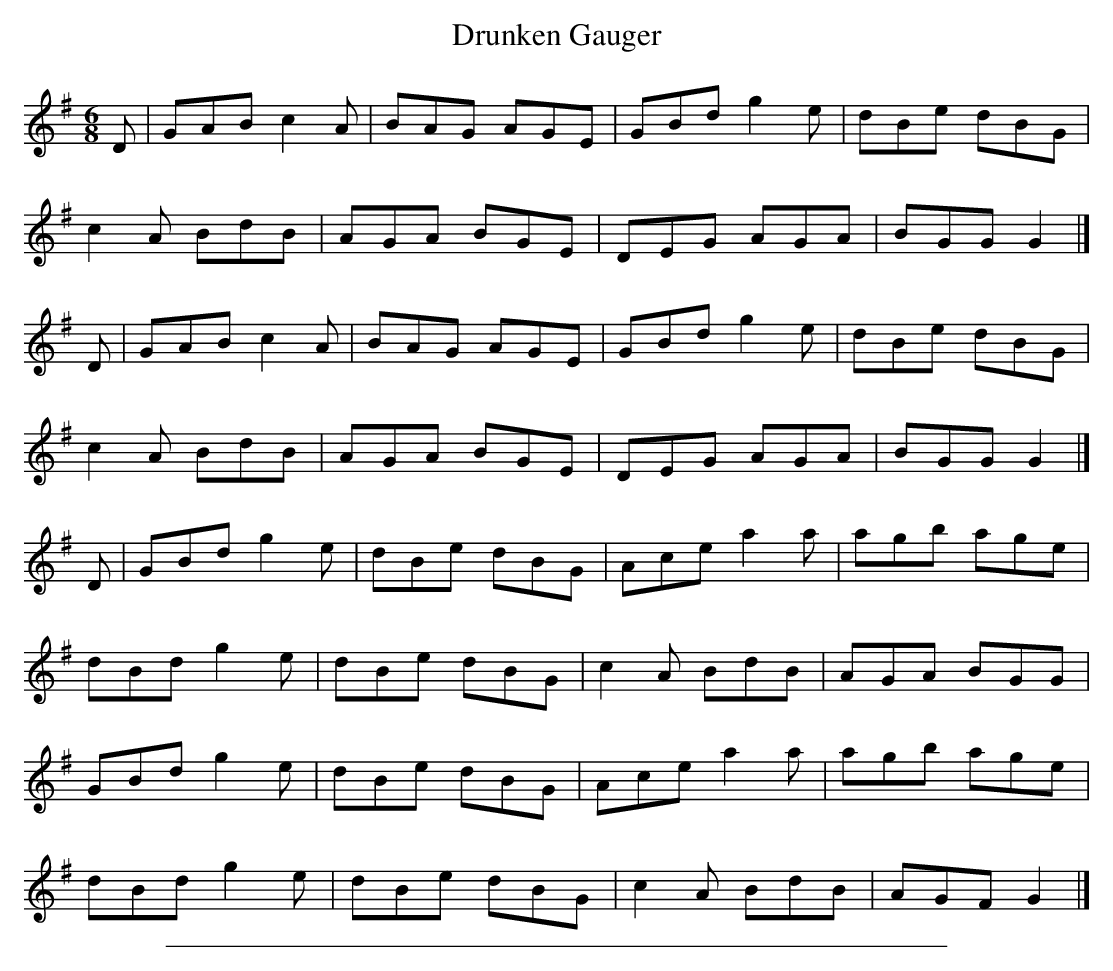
X:1
T: Drunken Gauger
M:6/8
L:1/8
K:G
D | GAB c2A | BAG AGE | GBd g2e | dBe dBG |
c2A BdB | AGA BGE | DEG AGA | BGG G2 |]
D | GAB c2A | BAG AGE | GBd g2e | dBe dBG |
c2A BdB | AGA BGE | DEG AGA | BGG G2 |]
D | GBd g2e | dBe dBG | Ace a2a | agb age |
dBd g2e | dBe dBG | c2A BdB | AGA BGG |
GBd g2e | dBe dBG | Ace a2a | agb age |
dBd g2e | dBe dBG | c2A BdB | AGF G2 |]
